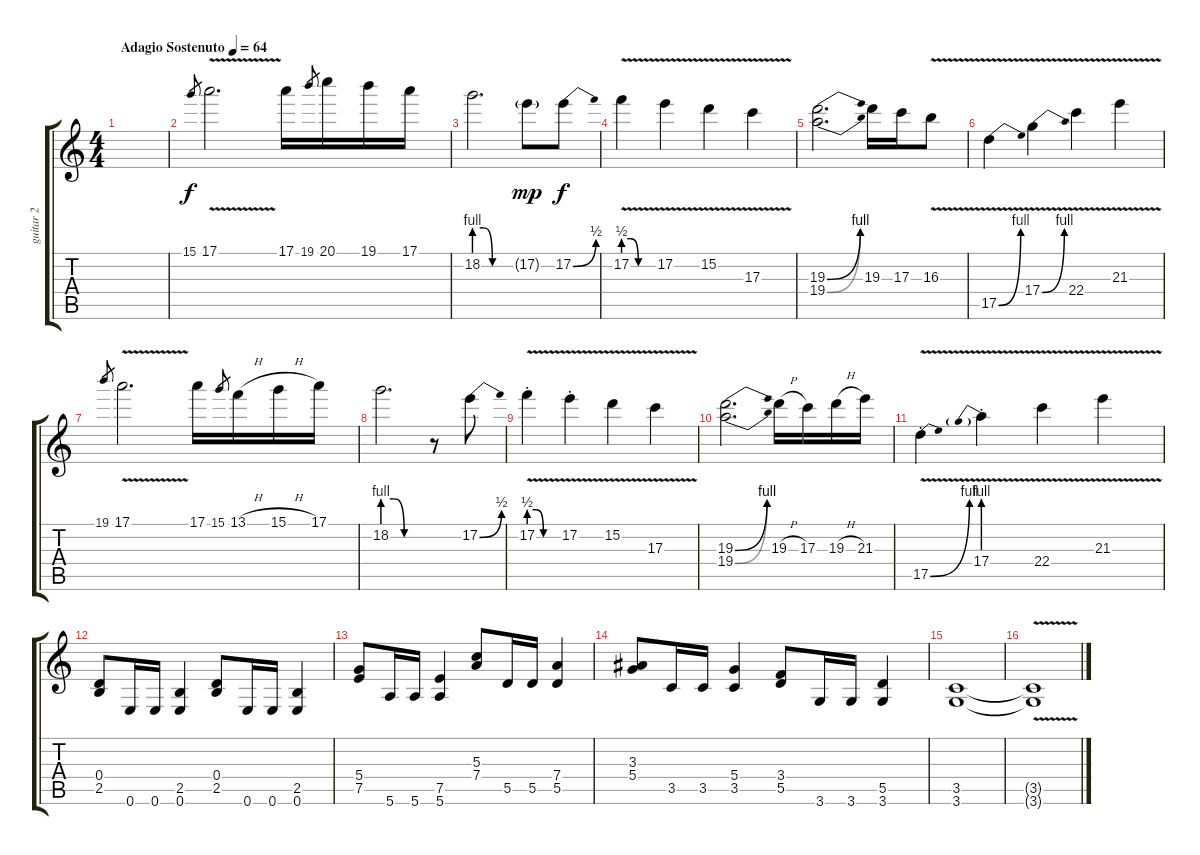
\track ("guitar 2" "guitar 2") {instrument electricguitarjazz}
\staff {score tabs}
\tuning (E4 B3 G3 D3 A2 E2) {hide}
\ts (4 4)
\tempo (64 "Adagio Sostenuto")
\clef g2
\ks c
|
15.1.8{gr} 17.1{v}.2{d} 17.1.16 19.1.8{gr} 20.1.16 19.1.16 17.1.16 |
18.2{be (custom 0 4 15 4 30 0 60 0)}.2{d} 17.2{g}.8{dy mp} 17.2{be (bend 0 0 60 2)}.8{dy f} |
17.2{be (custom 0 2 15 2 30 0 60 0) v}.4 17.2{v}.4 15.2{v}.4 17.3{v}.4 |
(19.3{be (bend 0 0 60 4)} 19.4{be (bend 0 0 60 4)}).2{d} 19.3.16 17.3.16 16.3{v}.8 |
17.5{be (bend 0 0 60 4) v}.4 17.4{be (bend 0 0 60 4) v}.4 22.4{v}.4 21.3{v}.4 |
19.1.8{gr} 17.1{v}.2{d} 17.1.16 15.1.8{gr} 13.1{h}.16 15.1{h}.16 17.1.16 |
18.2{be (custom 0 4 15 4 30 0 60 0)}.2{d} r.8 17.2{be (bend 0 0 60 2)}.8 |
17.2{be (custom 0 2 15 2 30 0 60 0) v st}.4 17.2{v st}.4 15.2{v}.4 17.3{v}.4 |
(19.3{be (bend 0 0 60 4)} 19.4{be (bend 0 0 60 4)}).2{d} 19.3{h}.16 17.3.16 19.3{h}.16 21.3.16 |
17.5{be (bend 0 0 60 4) v st}.4 17.4{be (prebend 0 4 60 4) v st}.4 22.4{v}.4 21.3{v}.4 |
(0.4 2.5).8 0.6.16 0.6.16 (2.5 0.6).4 (0.4 2.5).8 0.6.16 0.6.16 (2.5 0.6).4 |
(5.4 7.5).8 5.6.16 5.6.16 (7.5 5.6).4 (5.3 7.4).8 5.5.16 5.5.16 (7.4 5.5).4 |
(3.3 5.4).8 3.5.16 3.5.16 (5.4 3.5).4 (3.4 5.5).8 3.6.16 3.6.16 (5.5 3.6).4 |
(3.5 3.6).1 |
(3.5{v t} 3.6{v t}).1
